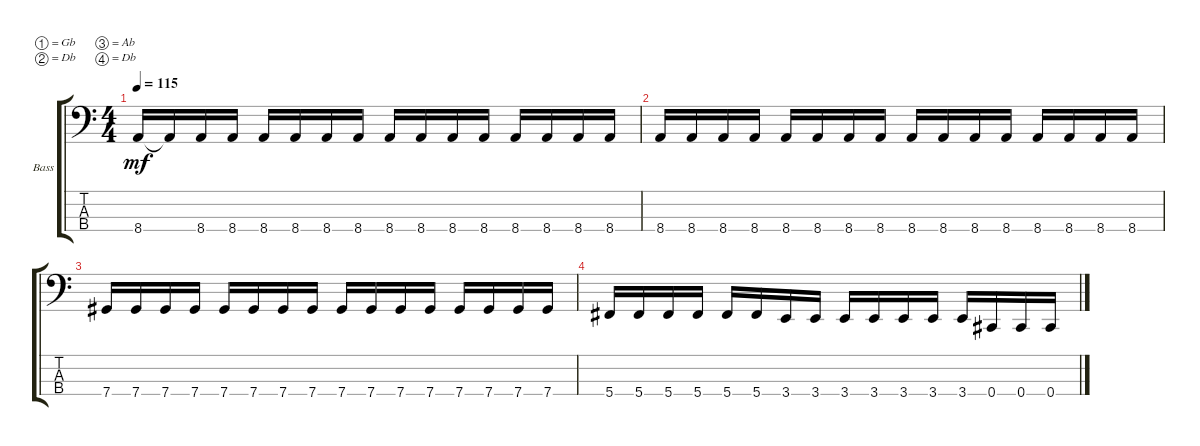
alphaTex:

\defaultSystemsLayout 4
\bracketExtendMode groupsimilarinstruments
\firstSystemTrackNameOrientation horizontal
\otherSystemsTrackNameOrientation horizontal
\track ("Bass" "Bass") {multiBarRest instrument electricbassfinger}
\staff {score tabs}
\tuning (Gb2 Db2 Ab1 Db1)
\ts (4 4)
\tempo 115
\clef f4
\ks c
8.4.16{dy mf} 8.4{t}.16 8.4.16 8.4.16 8.4.16 8.4.16 8.4.16 8.4.16 8.4.16 8.4.16 8.4.16 8.4.16 8.4.16 8.4.16 8.4.16 8.4.16 |
8.4.16 8.4.16 8.4.16 8.4.16 8.4.16 8.4.16 8.4.16 8.4.16 8.4.16 8.4.16 8.4.16 8.4.16 8.4.16 8.4.16 8.4.16 8.4.16 |
7.4.16 7.4.16 7.4.16 7.4.16 7.4.16 7.4.16 7.4.16 7.4.16 7.4.16 7.4.16 7.4.16 7.4.16 7.4.16 7.4.16 7.4.16 7.4.16 |
5.4.16 5.4.16 5.4.16 5.4.16 5.4.16 5.4.16 3.4.16 3.4.16 3.4.16 3.4.16 3.4.16 3.4.16 3.4.16 0.4.16 0.4.16 0.4.16
